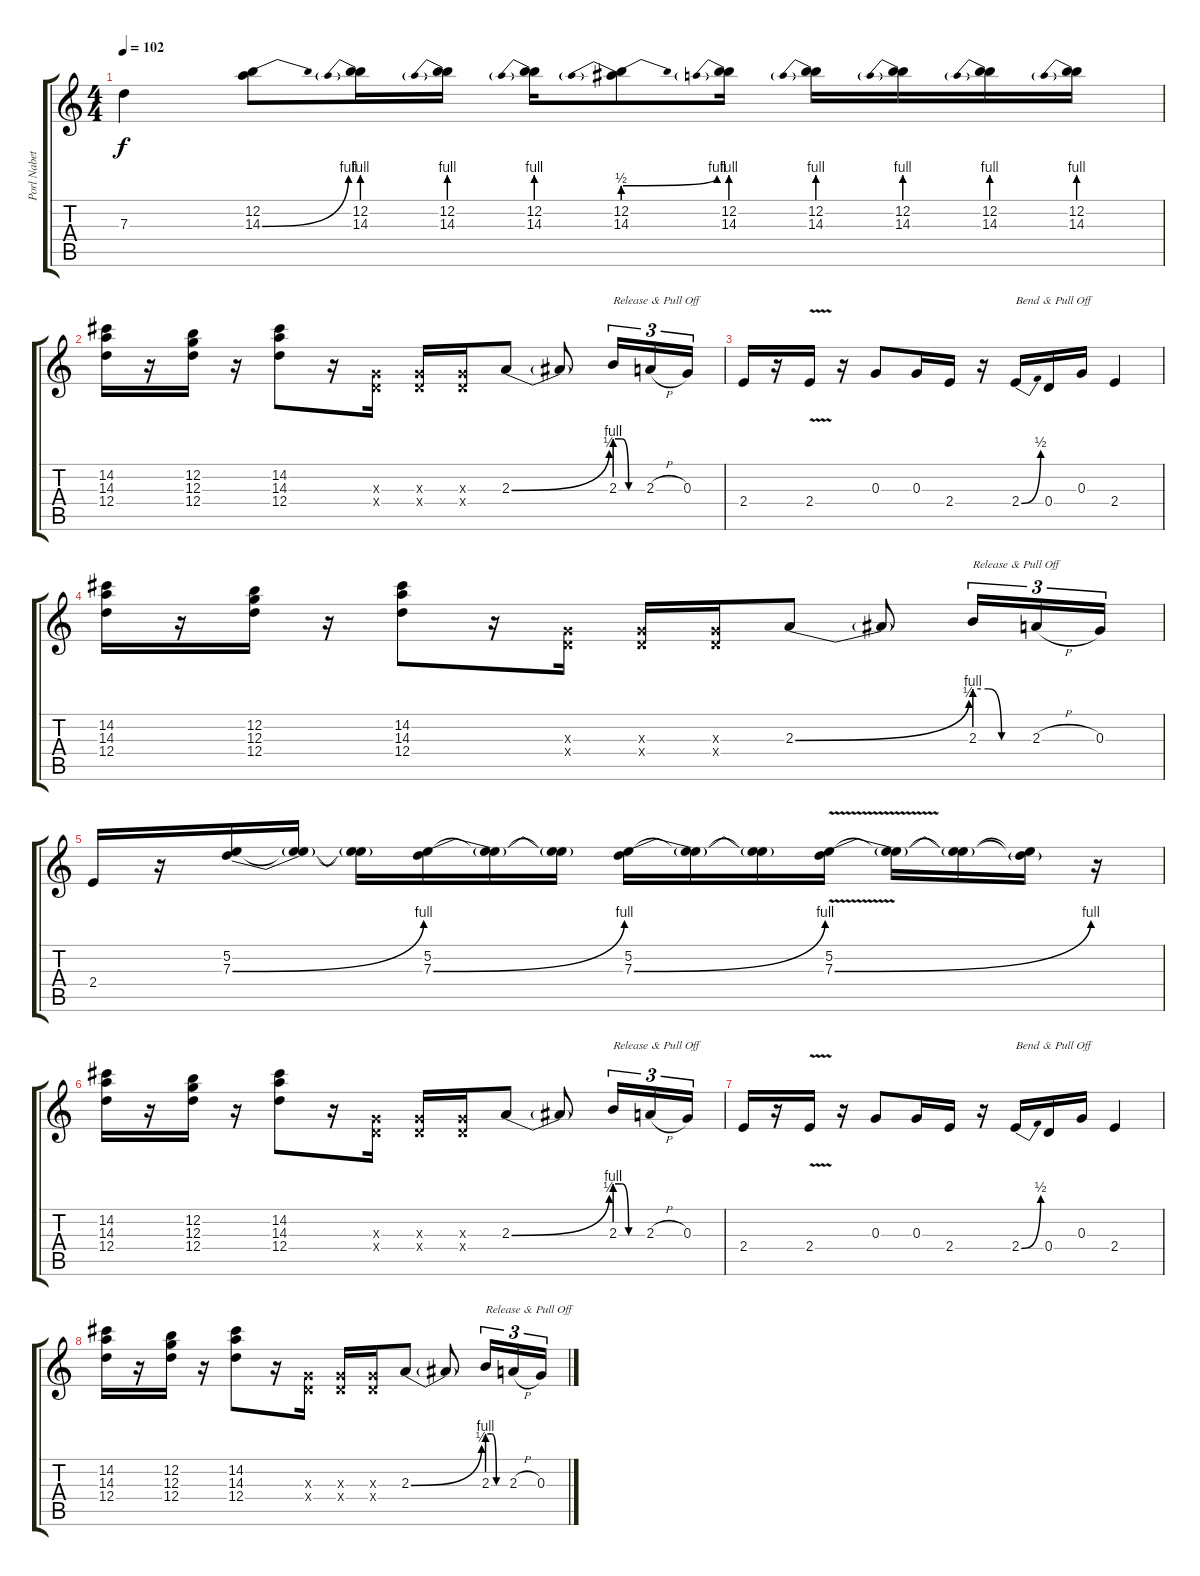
\track ("Porl Nabetakk 29 A Finir" "Porl Nabet") {mute instrument acousticguitarsteel}
\staff {score tabs}
\tuning (E4 B3 G3 D3 A2 E2) {hide}
\ts (4 4)
\tempo 102
\clef g2
\ks c
7.3{t}.4{dy f} (12.2 14.3{be (bend 0 0 60 4)}).8 (12.2 14.3{be (prebend 0 4 60 4)}).16 (12.2 14.3{be (prebend 0 4 60 4)}).16 (12.2 14.3{be (prebend 0 4 60 4)}).16 (12.2 14.3{be (prebendbend 0 2 60 4)}).8 (12.2 14.3{be (prebend 0 4 60 4)}).16 (12.2 14.3{be (prebend 0 4 60 4)}).16 (12.2 14.3{be (prebend 0 4 60 4)}).16 (12.2 14.3{be (prebend 0 4 60 4)}).16 (12.2 14.3{be (prebend 0 4 60 4)}).16 |
(14.2 14.3 12.4).16 r.16 (12.2 12.3 12.4).16 r.16 (14.2 14.3 12.4).8 r.16 (0.3{x} 0.4{x}).16 (0.3{x} 0.4{x}).16 (0.3{x} 0.4{x}).16 2.3{be (bend 0 0 60 2)}.8 2.3{t}.8 2.3{be (custom 0 4 15 4 30 0 60 0)}.16{tu (3 2) txt "Release & Pull Off"} 2.3{h}.16{tu (3 2)} 0.3.16{tu (3 2)} |
2.4.16 r.16 2.4{v}.16 r.16 0.3.8 0.3.16 2.4.16 r.16 2.4{be (bend 0 0 60 2)}.16{txt "Bend & Pull Off"} 0.4.16 0.3.16 2.4.4 |
(14.2 14.3 12.4).16 r.16 (12.2 12.3 12.4).16 r.16 (14.2 14.3 12.4).8 r.16 (0.3{x} 0.4{x}).16 (0.3{x} 0.4{x}).16 (0.3{x} 0.4{x}).16 2.3{be (bend 0 0 60 2)}.8 2.3{t}.8 2.3{be (custom 0 4 15 4 30 0 60 0)}.16{tu (3 2) txt "Release & Pull Off"} 2.3{h}.16{tu (3 2)} 0.3.16{tu (3 2)} |
2.4.16 r.16 (5.2 7.3{be (bend 0 0 60 4)}).16 (5.2{t} 7.3{t}).16 (5.2{t} 7.3{t}).16 (5.2 7.3{be (bend 0 0 60 4)}).16 (5.2{t} 7.3{t}).16 (5.2{t} 7.3{t}).16 (5.2 7.3{be (bend 0 0 60 4)}).16 (5.2{t} 7.3{t}).16 (5.2{t} 7.3{t}).16 (5.2 7.3{be (bend 0 0 60 4) v}).16 (5.2{t} 7.3{t}).16 (5.2{t} 7.3{t}).16 (5.2{t} 7.3{t}).16 r.16 |
(14.2 14.3 12.4).16 r.16 (12.2 12.3 12.4).16 r.16 (14.2 14.3 12.4).8 r.16 (0.3{x} 0.4{x}).16 (0.3{x} 0.4{x}).16 (0.3{x} 0.4{x}).16 2.3{be (bend 0 0 60 2)}.8 2.3{t}.8 2.3{be (custom 0 4 15 4 30 0 60 0)}.16{tu (3 2) txt "Release & Pull Off"} 2.3{h}.16{tu (3 2)} 0.3.16{tu (3 2)} |
2.4.16 r.16 2.4{v}.16 r.16 0.3.8 0.3.16 2.4.16 r.16 2.4{be (bend 0 0 60 2)}.16{txt "Bend & Pull Off"} 0.4.16 0.3.16 2.4.4 |
(14.2 14.3 12.4).16 r.16 (12.2 12.3 12.4).16 r.16 (14.2 14.3 12.4).8 r.16 (0.3{x} 0.4{x}).16 (0.3{x} 0.4{x}).16 (0.3{x} 0.4{x}).16 2.3{be (bend 0 0 60 2)}.8 2.3{t}.8 2.3{be (custom 0 4 15 4 30 0 60 0)}.16{tu (3 2) txt "Release & Pull Off"} 2.3{h}.16{tu (3 2)} 0.3.16{tu (3 2)}
